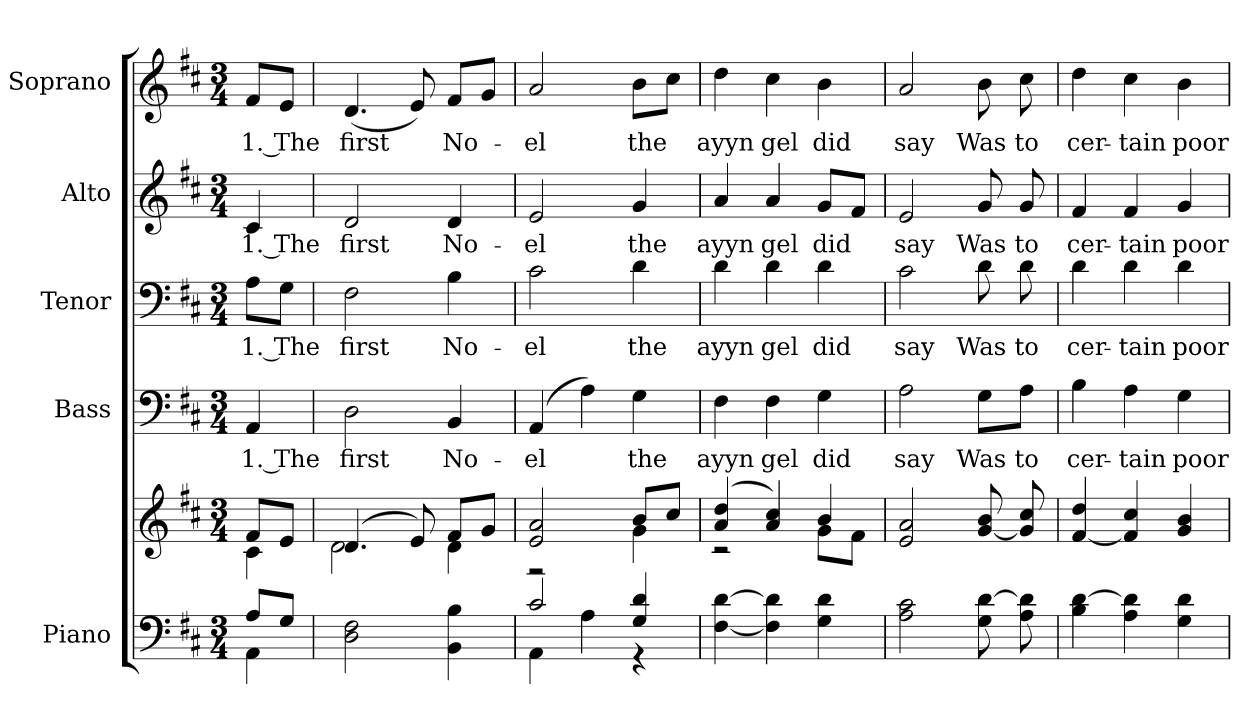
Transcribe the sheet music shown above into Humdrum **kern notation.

**kern	**kern	**kern	**text	**kern	**text	**kern	**text	**kern	**text
*part5	*part5	*part4	*part4	*part3	*part3	*part2	*part2	*part1	*part1
*staff6	*staff5	*staff4	*staff4	*staff3	*staff3	*staff2	*staff2	*staff1	*staff1
*I"Piano	*	*I"Bass	*	*I"Tenor	*	*I"Alto	*	*I"Soprano	*
*I'Pno.	*	*I'B.	*	*I'T.	*	*I'A.	*	*I'S.	*
!!LO:PB:g=z
*clefF4	*clefG2	*clefF4	*	*clefF4	*	*clefG2	*	*clefG2	*
*k[f#c#]	*k[f#c#]	*k[f#c#]	*	*k[f#c#]	*	*k[f#c#]	*	*k[f#c#]	*
*D:	*D:	*D:	*	*D:	*	*D:	*	*D:	*
*M3/4	*M3/4	*M3/4	*	*M3/4	*	*M3/4	*	*M3/4	*
*MM110	*MM110	*MM110	*	*MM110	*	*MM110	*	*MM110	*
=	=	=	=	=	=	=	=	=	=
*^	*^	*	*	*	*	*	*	*	*
!	!	!	!	!	!LO:LY:b:color=#000000	!	!	!	!	!	!
!	!	!	!	!	!	!	!LO:LY:b:color=#000000	!	!	!	!
!	!	!	!	!	!	!	!	!	!LO:LY:b:color=#000000	!	!
!	!	!	!	!	!	!	!	!	!	!	!LO:LY:b:color=#000000
8Ai/L	4AAi\	8f#i/L	4c#i\	4AAi/	1. The	8Ai\L	1. The	4c#i/	1. The	8f#i/L	1. The
8Gi/J	.	8ei/J	.	.	.	8Gi\J	.	.	.	8ei/J	.
*v	*v	*	*	*	*	*	*	*	*	*	*
=1	=1	=1	=1	=1	=1	=1	=1	=1	=1	=1
!	!	!	!	!LO:LY:b:color=#000000	!	!	!	!	!	!
!	!	!	!	!	!	!LO:LY:b:color=#000000	!	!	!	!
!	!	!	!	!	!	!	!	!LO:LY:b:color=#000000	!	!
!	!	!	!	!	!	!	!	!	!	!LO:LY:b:color=#000000
2Di\ 2F#i	(4.di/	2di\	2Di\	first	2F#i\	first	2di/	first	(4.di/	first
.	8ei/)	.	.	.	.	.	.	.	8ei/)	.
!	!	!	!	!LO:LY:b:color=#000000	!	!	!	!	!	!
!	!	!	!	!	!	!LO:LY:b:color=#000000	!	!	!	!
!	!	!	!	!	!	!	!	!LO:LY:b:color=#000000	!	!
!	!	!	!	!	!	!	!	!	!	!LO:LY:b:color=#000000
4BBi\ 4Bi	8f#i/L	4di\	4BBi/	No-	4Bi\	No-	4di/	No-	8f#i/L	No-
.	8gi/J	.	.	.	.	.	.	.	8gi/J	.
=2	=2	=2	=2	=2	=2	=2	=2	=2	=2	=2
*^	*	*	*	*	*	*	*	*	*	*
!	!	!	!	!	!LO:LY:b:color=#000000	!	!	!	!	!	!
!	!	!	!	!	!	!	!LO:LY:b:color=#000000	!	!	!	!
!	!	!	!	!	!	!	!	!	!LO:LY:b:color=#000000	!	!
!	!	!	!	!	!	!	!	!	!	!	!LO:LY:b:color=#000000
2c#i/	4AAi\	2ei/ 2ai	2r	(4AAi/	-el	2c#i\	-el	2ei/	-el	2ai/	-el
.	4Ai\	.	.	4Ai\)	.	.	.	.	.	.	.
!	!	!	!	!	!LO:LY:b:color=#000000	!	!	!	!	!	!
!	!	!	!	!	!	!	!LO:LY:b:color=#000000	!	!	!	!
!	!	!	!	!	!	!	!	!	!LO:LY:b:color=#000000	!	!
!	!	!	!	!	!	!	!	!	!	!	!LO:LY:b:color=#000000
4Gi/ 4di	4r	8bi/L	4gi\	4Gi\	the	4di\	the	4gi/	the	8bi\L	the
.	.	8cc#i/J	.	.	.	.	.	.	.	8cc#i\J	.
*v	*v	*	*	*	*	*	*	*	*	*	*
=3	=3	=3	=3	=3	=3	=3	=3	=3	=3	=3
!	!	!	!	!LO:LY:b:color=#000000	!	!	!	!	!	!
!	!	!	!	!	!	!LO:LY:b:color=#000000	!	!	!	!
!	!	!	!	!	!	!	!	!LO:LY:b:color=#000000	!	!
!	!	!	!	!	!	!	!	!	!	!LO:LY:b:color=#000000
[<4F#i\ [>4di	(4ai/ 4ddi	2r	4F#i\	ayyn	4di\	ayyn	4ai/	ayyn	4ddi\	ayyn
!	!	!	!	!LO:LY:b:color=#000000	!	!	!	!	!	!
!	!	!	!	!	!	!LO:LY:b:color=#000000	!	!	!	!
!	!	!	!	!	!	!	!	!LO:LY:b:color=#000000	!	!
!	!	!	!	!	!	!	!	!	!	!LO:LY:b:color=#000000
4F#i\] 4di]	4ai/ 4cc#i)	.	4F#i\	gel	4di\	gel	4ai/	gel	4cc#i\	gel
!	!	!	!	!LO:LY:b:color=#000000	!	!	!	!	!	!
!	!	!	!	!	!	!LO:LY:b:color=#000000	!	!	!	!
!	!	!	!	!	!	!	!	!LO:LY:b:color=#000000	!	!
!	!	!	!	!	!	!	!	!	!	!LO:LY:b:color=#000000
4Gi\ 4di	4bi/	8gi\L	4Gi\	did	4di\	did	8gi/L	did	4bi\	did
.	.	8f#i\J	.	.	.	.	8f#i/J	.	.	.
*	*v	*v	*	*	*	*	*	*	*	*
!!LO:PB:g=z
=4	=4	=4	=4	=4	=4	=4	=4	=4	=4
*	*^	*	*	*	*	*	*	*	*
!	!	!	!	!LO:LY:b:color=#000000	!	!	!	!	!	!
*	*v	*v	*	*	*	*	*	*	*	*
*	*^	*	*	*	*	*	*	*	*
!	!	!	!	!	!	!LO:LY:b:color=#000000	!	!	!	!
*	*v	*v	*	*	*	*	*	*	*	*
*	*^	*	*	*	*	*	*	*	*
!	!	!	!	!	!	!	!	!LO:LY:b:color=#000000	!	!
*	*v	*v	*	*	*	*	*	*	*	*
*	*^	*	*	*	*	*	*	*	*
!	!	!	!	!	!	!	!	!	!	!LO:LY:b:color=#000000
*	*v	*v	*	*	*	*	*	*	*	*
2Ai\ 2c#i	2ei/ 2ai	2Ai\	say	2c#i\	say	2ei/	say	2ai/	say
!	!	!	!LO:LY:b:color=#000000	!	!	!	!	!	!
!	!	!	!	!	!LO:LY:b:color=#000000	!	!	!	!
!	!	!	!	!	!	!	!LO:LY:b:color=#000000	!	!
!	!	!	!	!	!	!	!	!	!LO:LY:b:color=#000000
8Gi\ [>8di	[<8gi/ 8bi	8Gi\L	Was	8di\	Was	8gi/	Was	8bi\	Was
!	!	!	!LO:LY:b:color=#000000	!	!	!	!	!	!
!	!	!	!	!	!LO:LY:b:color=#000000	!	!	!	!
!	!	!	!	!	!	!	!LO:LY:b:color=#000000	!	!
!	!	!	!	!	!	!	!	!	!LO:LY:b:color=#000000
8Ai\ 8di]	8gi/] 8cc#i	8Ai\J	to	8di\	to	8gi/	to	8cc#i\	to
=5	=5	=5	=5	=5	=5	=5	=5	=5	=5
!	!	!	!LO:LY:b:color=#000000	!	!	!	!	!	!
!	!	!	!	!	!LO:LY:b:color=#000000	!	!	!	!
!	!	!	!	!	!	!	!LO:LY:b:color=#000000	!	!
!	!	!	!	!	!	!	!	!	!LO:LY:b:color=#000000
4Bi\ [>4di	[<4f#i/ 4ddi	4Bi\	cer-	4di\	cer-	4f#i/	cer-	4ddi\	cer-
!	!	!	!LO:LY:b:color=#000000	!	!	!	!	!	!
!	!	!	!	!	!LO:LY:b:color=#000000	!	!	!	!
!	!	!	!	!	!	!	!LO:LY:b:color=#000000	!	!
!	!	!	!	!	!	!	!	!	!LO:LY:b:color=#000000
4Ai\ 4di]	4f#i/] 4cc#i	4Ai\	-tain	4di\	-tain	4f#i/	-tain	4cc#i\	-tain
!	!	!	!LO:LY:b:color=#000000	!	!	!	!	!	!
!	!	!	!	!	!LO:LY:b:color=#000000	!	!	!	!
!	!	!	!	!	!	!	!LO:LY:b:color=#000000	!	!
!	!	!	!	!	!	!	!	!	!LO:LY:b:color=#000000
4Gi\ 4di	4gi/ 4bi	4Gi\	poor	4di\	poor	4gi/	poor	4bi\	poor
=	=	=	=	=	=	=	=	=	=
*-	*-	*-	*-	*-	*-	*-	*-	*-	*-
